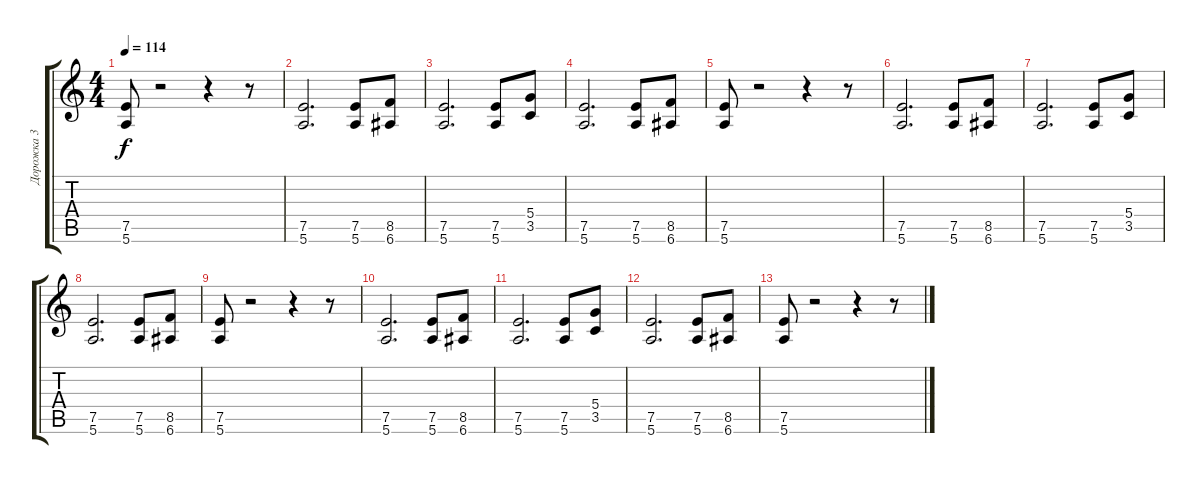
\track ("Дорожка 3" "Дорожка 3") {instrument overdrivenguitar}
\staff {score tabs}
\tuning (E4 B3 G3 D3 A2 E2) {hide}
\ts (4 4)
\tempo 114
\clef g2
\ks c
(7.5 5.6).8{dy f} r.2 r.4 r.8 |
(7.5 5.6).2{d} (7.5 5.6).8 (8.5 6.6).8 |
(7.5 5.6).2{d} (7.5 5.6).8 (5.4 3.5).8 |
(7.5 5.6).2{d} (7.5 5.6).8 (8.5 6.6).8 |
(7.5 5.6).8 r.2 r.4 r.8 |
(7.5 5.6).2{d} (7.5 5.6).8 (8.5 6.6).8 |
(7.5 5.6).2{d} (7.5 5.6).8 (5.4 3.5).8 |
(7.5 5.6).2{d} (7.5 5.6).8 (8.5 6.6).8 |
(7.5 5.6).8 r.2 r.4 r.8 |
(7.5 5.6).2{d} (7.5 5.6).8 (8.5 6.6).8 |
(7.5 5.6).2{d} (7.5 5.6).8 (5.4 3.5).8 |
(7.5 5.6).2{d} (7.5 5.6).8 (8.5 6.6).8 |
(7.5 5.6).8 r.2 r.4 r.8
